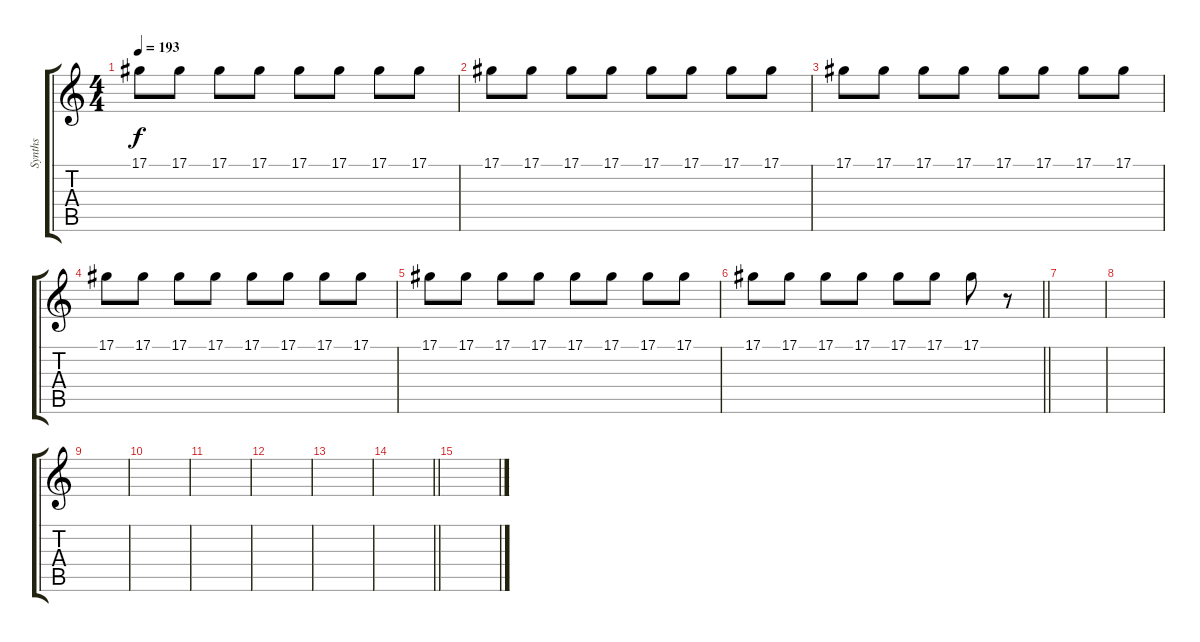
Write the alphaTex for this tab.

\track ("Synths" "Synths") {instrument pad3polysynth}
\staff {score tabs}
\tuning (Eb4 Bb3 Gb3 Db3 Ab2 Eb2) {hide}
\ts (4 4)
\tempo 193
\clef g2
\ks c
17.1.8{dy f} 17.1.8 17.1.8 17.1.8 17.1.8 17.1.8 17.1.8 17.1.8 |
17.1.8 17.1.8 17.1.8 17.1.8 17.1.8 17.1.8 17.1.8 17.1.8 |
17.1.8 17.1.8 17.1.8 17.1.8 17.1.8 17.1.8 17.1.8 17.1.8 |
17.1.8 17.1.8 17.1.8 17.1.8 17.1.8 17.1.8 17.1.8 17.1.8 |
17.1.8 17.1.8 17.1.8 17.1.8 17.1.8 17.1.8 17.1.8 17.1.8 |
\barLineRight lightlight
17.1.8 17.1.8 17.1.8 17.1.8 17.1.8 17.1.8 17.1.8 r.8 |
\section ("" "")
|
|
|
|
|
|
|
\barLineRight lightlight
|
\section ("" "")
